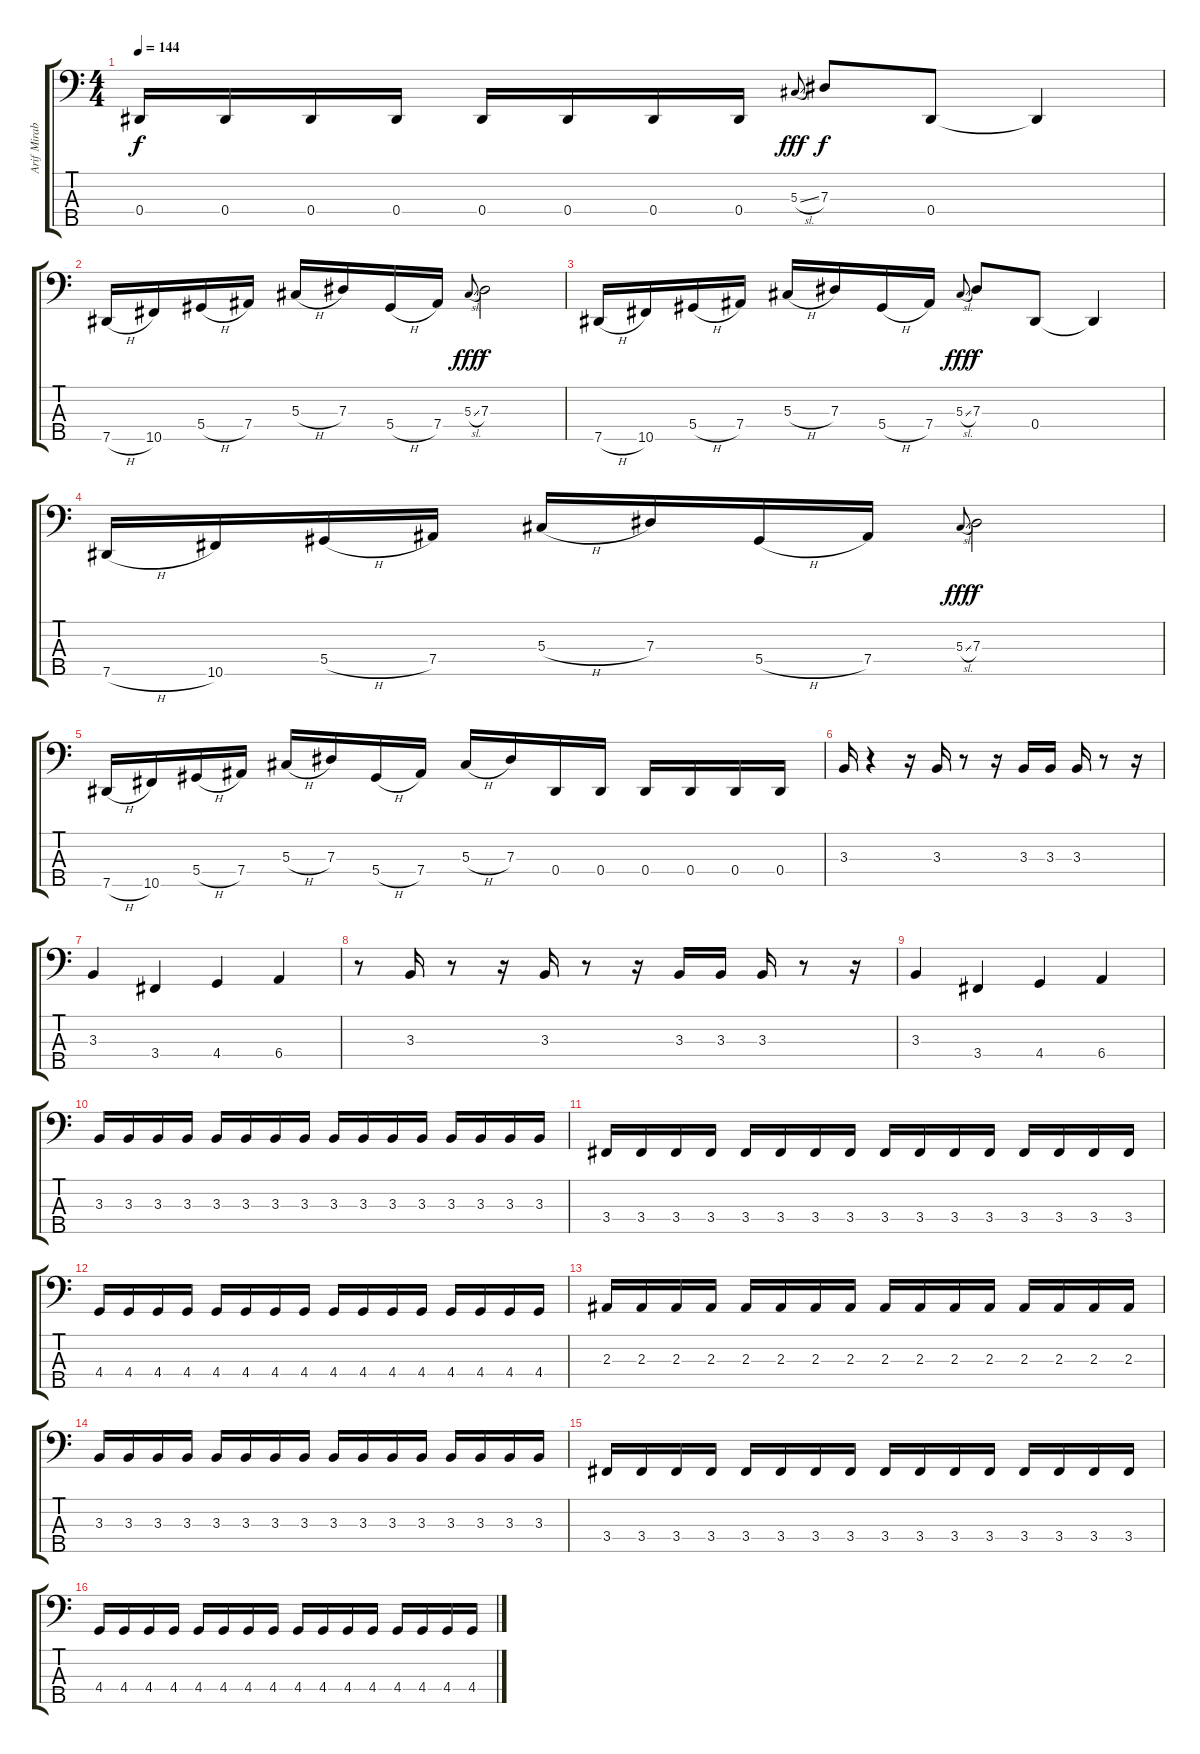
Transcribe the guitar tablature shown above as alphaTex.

\track ("Arif Mirabdolbaghi" "Arif Mirab") {solo instrument electricbassfinger}
\staff {score tabs}
\tuning (Gb2 Db2 Ab1 Eb1 Ab0) {hide}
\ts (4 4)
\tempo 144
\clef f4
\ks c
0.4.16{dy f} 0.4.16 0.4.16 0.4.16 0.4.16 0.4.16 0.4.16 0.4.16 5.3{sl}.8{gr onbeat dy fff} 7.3.8{dy f} 0.4.8 0.4{t}.4 |
7.5{h}.16 10.5.16 5.4{h}.16 7.4.16 5.3{h}.16 7.3.16 5.4{h}.16 7.4.16 5.3{sl}.8{gr onbeat dy fff} 7.3.2{dy f} |
7.5{h}.16 10.5.16 5.4{h}.16 7.4.16 5.3{h}.16 7.3.16 5.4{h}.16 7.4.16 5.3{sl}.8{gr onbeat dy fff} 7.3.8{dy f} 0.4.8 0.4{t}.4 |
7.5{h}.16 10.5.16 5.4{h}.16 7.4.16 5.3{h}.16 7.3.16 5.4{h}.16 7.4.16 5.3{sl}.8{gr onbeat dy fff} 7.3.2{dy f} |
7.5{h}.16 10.5.16 5.4{h}.16 7.4.16 5.3{h}.16 7.3.16 5.4{h}.16 7.4.16 5.3{h}.16 7.3.16 0.4.16 0.4.16 0.4.16 0.4.16 0.4.16 0.4.16 |
3.3.16 r.4 r.16 3.3.16 r.8 r.16 3.3.16 3.3.16 3.3.16 r.8 r.16 |
3.3.4 3.4.4 4.4.4 6.4.4 |
r.8 3.3.16 r.8 r.16 3.3.16 r.8 r.16 3.3.16 3.3.16 3.3.16 r.8 r.16 |
3.3.4 3.4.4 4.4.4 6.4.4 |
3.3.16 3.3.16 3.3.16 3.3.16 3.3.16 3.3.16 3.3.16 3.3.16 3.3.16 3.3.16 3.3.16 3.3.16 3.3.16 3.3.16 3.3.16 3.3.16 |
3.4.16 3.4.16 3.4.16 3.4.16 3.4.16 3.4.16 3.4.16 3.4.16 3.4.16 3.4.16 3.4.16 3.4.16 3.4.16 3.4.16 3.4.16 3.4.16 |
4.4.16 4.4.16 4.4.16 4.4.16 4.4.16 4.4.16 4.4.16 4.4.16 4.4.16 4.4.16 4.4.16 4.4.16 4.4.16 4.4.16 4.4.16 4.4.16 |
2.3.16 2.3.16 2.3.16 2.3.16 2.3.16 2.3.16 2.3.16 2.3.16 2.3.16 2.3.16 2.3.16 2.3.16 2.3.16 2.3.16 2.3.16 2.3.16 |
3.3.16 3.3.16 3.3.16 3.3.16 3.3.16 3.3.16 3.3.16 3.3.16 3.3.16 3.3.16 3.3.16 3.3.16 3.3.16 3.3.16 3.3.16 3.3.16 |
3.4.16 3.4.16 3.4.16 3.4.16 3.4.16 3.4.16 3.4.16 3.4.16 3.4.16 3.4.16 3.4.16 3.4.16 3.4.16 3.4.16 3.4.16 3.4.16 |
4.4.16 4.4.16 4.4.16 4.4.16 4.4.16 4.4.16 4.4.16 4.4.16 4.4.16 4.4.16 4.4.16 4.4.16 4.4.16 4.4.16 4.4.16 4.4.16
